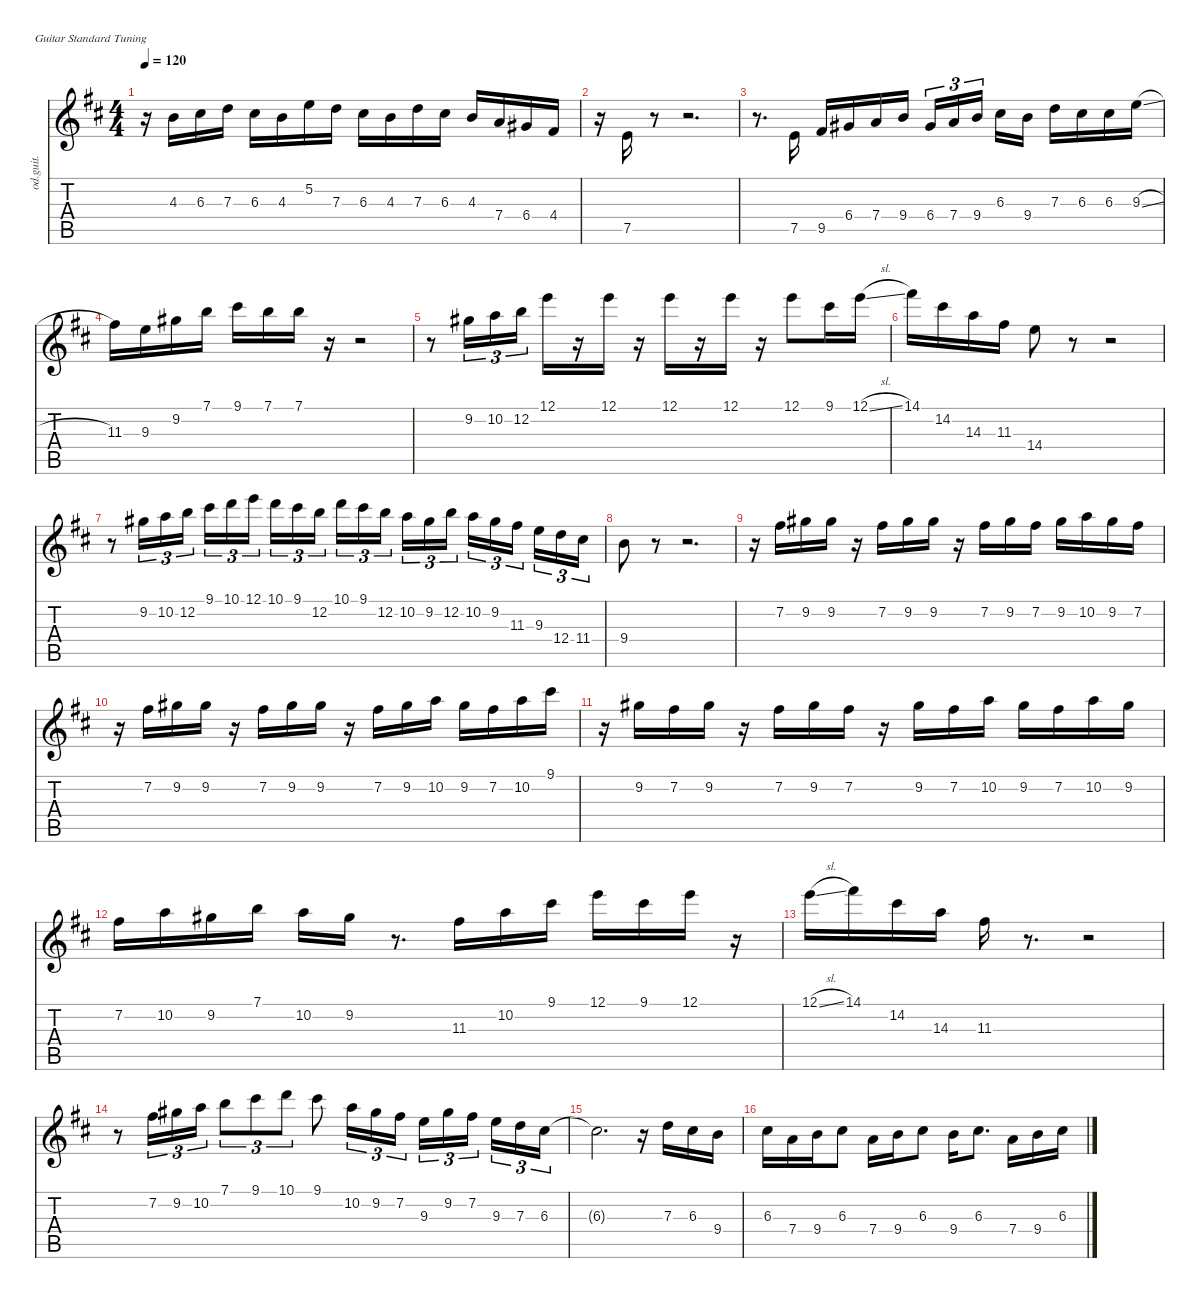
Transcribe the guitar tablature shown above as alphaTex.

\defaultSystemsLayout 4
\hideDynamics
\bracketExtendMode nobrackets
\otherSystemsTrackNameOrientation horizontal
\track ("Guitar" "od.guit.") {instrument overdrivenguitar}
\staff {score tabs}
\tuning (E4 B3 G3 D3 A2 E2)
\ts (4 4)
\tempo 120
\clef g2
\ks d
r.16{dy f beam Down} 4.3{acc forcenatural}.16{beam Down} 6.3{acc #}.16{beam Down} 7.3{acc forcenatural}.16{beam Down} 6.3{acc #}.16{beam Down} 4.3{acc forcenatural}.16{beam Down} 5.2{acc forcenatural}.16{beam Down} 7.3{acc forcenatural}.16{beam Down} 6.3{acc #}.16{beam Down} 4.3{acc forcenatural}.16{beam Down} 7.3{acc forcenatural}.16{beam Down} 6.3{acc #}.16{beam Down} 4.3{acc forcenatural}.16{beam Up} 7.4{acc forcenatural}.16{beam Up} 6.4{acc #}.16{beam Up} 4.4{acc #}.16{beam Up} |
r.16{beam Down} 7.5{acc forcenatural}.16{beam Up} r.8{beam Up} r.2{d beam Up} |
r.8{d beam Down} 7.5{acc forcenatural}.16{beam Up} 9.5{acc #}.16{beam Up} 6.4{acc #}.16{beam Up} 7.4{acc forcenatural}.16{beam Up} 9.4{acc forcenatural}.16{beam Up} 6.4{acc #}.16{tu (3 2) beam Up} 7.4{acc forcenatural}.16{tu (3 2) beam Up} 9.4{acc forcenatural}.16{tu (3 2) beam Up} 6.3{acc #}.16{beam Down} 9.4{acc forcenatural}.16{beam Down} 7.3{acc forcenatural}.16{beam Down} 6.3{acc #}.16{beam Down} 6.3{acc #}.16{beam Down} 9.3{sl acc forcenatural}.16{beam Down} |
11.3{acc #}.16{beam Down} 9.3{acc forcenatural}.16{beam Down} 9.2{acc #}.16{beam Down} 7.1{acc forcenatural}.16{beam Down} 9.1{acc #}.16{beam Down} 7.1{acc forcenatural}.16{beam Down} 7.1{acc forcenatural}.16{beam Down} r.16{beam Down} r.2{beam Down} |
r.8{beam Down} 9.2{acc #}.16{tu (3 2) beam Down} 10.2{acc forcenatural}.16{tu (3 2) beam Down} 12.2{acc forcenatural}.16{tu (3 2) beam Down} 12.1{acc forcenatural}.16{beam Down} r.16{beam Down} 12.1{acc forcenatural}.16{beam Down} r.16{beam Down} 12.1{acc forcenatural}.16{beam Down} r.16{beam Down} 12.1{acc forcenatural}.16{beam Down} r.16{beam Down} 12.1{acc forcenatural}.8{beam Down} 9.1{acc #}.16{beam Down} 12.1{sl acc forcenatural}.16{beam Down} |
14.1{acc #}.16{beam Down} 14.2{acc #}.16{beam Down} 14.3{acc forcenatural}.16{beam Down} 11.3{acc #}.16{beam Down} 14.4{acc forcenatural}.8{beam Down} r.8{beam Down} r.2{beam Down} |
r.8{beam Down} 9.2{acc #}.16{tu (3 2) beam Down} 10.2{acc forcenatural}.16{tu (3 2) beam Down} 12.2{acc forcenatural}.16{tu (3 2) beam Down} 9.1{acc #}.16{tu (3 2) beam Down} 10.1{acc forcenatural}.16{tu (3 2) beam Down} 12.1{acc forcenatural}.16{tu (3 2) beam Down} 10.1{acc forcenatural}.16{tu (3 2) beam Down} 9.1{acc #}.16{tu (3 2) beam Down} 12.2{acc forcenatural}.16{tu (3 2) beam Down} 10.1{acc forcenatural}.16{tu (3 2) beam Down} 9.1{acc #}.16{tu (3 2) beam Down} 12.2{acc forcenatural}.16{tu (3 2) beam Down} 10.2{acc forcenatural}.16{tu (3 2) beam Down} 9.2{acc #}.16{tu (3 2) beam Down} 12.2{acc forcenatural}.16{tu (3 2) beam Down} 10.2{acc forcenatural}.16{tu (3 2) beam Down} 9.2{acc #}.16{tu (3 2) beam Down} 11.3{acc #}.16{tu (3 2) beam Down} 9.3{acc forcenatural}.16{tu (3 2) beam Down} 12.4{acc forcenatural}.16{tu (3 2) beam Down} 11.4{acc #}.16{tu (3 2) beam Down} |
9.4{acc forcenatural}.8{beam Down} r.8{beam Down} r.2{d beam Down} |
r.16{beam Down} 7.2{acc #}.16{beam Down} 9.2{acc #}.16{beam Down} 9.2{acc #}.16{beam Down} r.16{beam Down} 7.2{acc #}.16{beam Down} 9.2{acc #}.16{beam Down} 9.2{acc #}.16{beam Down} r.16{beam Down} 7.2{acc #}.16{beam Down} 9.2{acc #}.16{beam Down} 7.2{acc #}.16{beam Down} 9.2{acc #}.16{beam Down} 10.2{acc forcenatural}.16{beam Down} 9.2{acc #}.16{beam Down} 7.2{acc #}.16{beam Down} |
r.16{beam Down} 7.2{acc #}.16{beam Down} 9.2{acc #}.16{beam Down} 9.2{acc #}.16{beam Down} r.16{beam Down} 7.2{acc #}.16{beam Down} 9.2{acc #}.16{beam Down} 9.2{acc #}.16{beam Down} r.16{beam Down} 7.2{acc #}.16{beam Down} 9.2{acc #}.16{beam Down} 10.2{acc forcenatural}.16{beam Down} 9.2{acc #}.16{beam Down} 7.2{acc #}.16{beam Down} 10.2{acc forcenatural}.16{beam Down} 9.1{acc #}.16{beam Down} |
r.16{beam Down} 9.2{acc #}.16{beam Down} 7.2{acc #}.16{beam Down} 9.2{acc #}.16{beam Down} r.16{beam Down} 7.2{acc #}.16{beam Down} 9.2{acc #}.16{beam Down} 7.2{acc #}.16{beam Down} r.16{beam Down} 9.2{acc #}.16{beam Down} 7.2{acc #}.16{beam Down} 10.2{acc forcenatural}.16{beam Down} 9.2{acc #}.16{beam Down} 7.2{acc #}.16{beam Down} 10.2{acc forcenatural}.16{beam Down} 9.2{acc #}.16{beam Down} |
7.2{acc #}.16{beam Down} 10.2{acc forcenatural}.16{beam Down} 9.2{acc #}.16{beam Down} 7.1{acc forcenatural}.16{beam Down} 10.2{acc forcenatural}.16{beam Down} 9.2{acc #}.16{beam Down} r.8{d beam Down} 11.3{acc #}.16{beam Down} 10.2{acc forcenatural}.16{beam Down} 9.1{acc #}.16{beam Down} 12.1{acc forcenatural}.16{beam Down} 9.1{acc #}.16{beam Down} 12.1{acc forcenatural}.16{beam Down} r.16{beam Down} |
12.1{sl acc forcenatural}.16{beam Down} 14.1{acc #}.16{beam Down} 14.2{acc #}.16{beam Down} 14.3{acc forcenatural}.16{beam Down} 11.3{acc #}.16{beam Down} r.8{d beam Down} r.2{beam Down} |
r.8{beam Down} 7.2{acc #}.16{tu (3 2) beam Down} 9.2{acc #}.16{tu (3 2) beam Down} 10.2{acc forcenatural}.16{tu (3 2) beam Down} 7.1{acc forcenatural}.8{tu (3 2) beam Down} 9.1{acc #}.8{tu (3 2) beam Down} 10.1{acc forcenatural}.8{tu (3 2) beam Down} 9.1{acc #}.8{beam Down} 10.2{acc forcenatural}.16{tu (3 2) beam Down} 9.2{acc #}.16{tu (3 2) beam Down} 7.2{acc #}.16{tu (3 2) beam Down} 9.3{acc forcenatural}.16{tu (3 2) beam Down} 9.2{acc #}.16{tu (3 2) beam Down} 7.2{acc #}.16{tu (3 2) beam Down} 9.3{acc forcenatural}.16{tu (3 2) beam Down} 7.3{acc forcenatural}.16{tu (3 2) beam Down} 6.3{acc #}.16{tu (3 2) beam Down} |
6.3{t acc #}.2{d beam Down} r.16{beam Down} 7.3{acc forcenatural}.16{beam Down} 6.3{acc #}.16{beam Down} 9.4{acc forcenatural}.16{beam Down} |
6.3{acc #}.16{beam Down} 7.4{acc forcenatural}.16{beam Down} 9.4{acc forcenatural}.16{beam Down} 6.3{acc #}.8{beam Down} 7.4{acc forcenatural}.16{beam Down} 9.4{acc forcenatural}.16{beam Down} 6.3{acc #}.8{beam Down} 9.4{acc forcenatural}.16{beam Down} 6.3{acc #}.8{d beam Down} 7.4{acc forcenatural}.16{beam Down} 9.4{acc forcenatural}.16{beam Down} 6.3{acc #}.16{beam Down}
